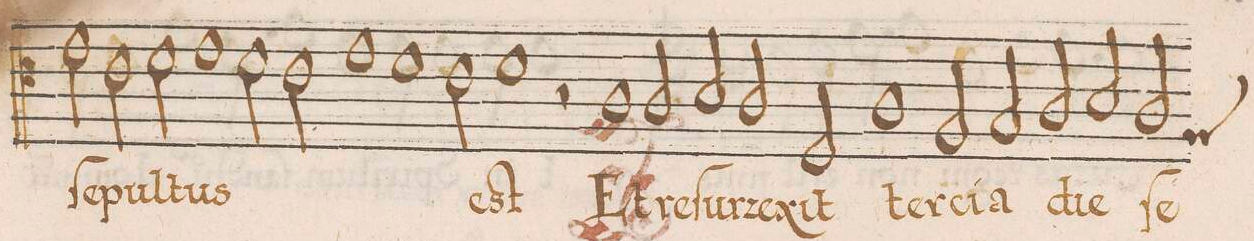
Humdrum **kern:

**kern	**text
*I"CANTVS	*
*clefC4	*
*k[]	*
*met(C|)	*
*M2/1	*
2e\	ſe-
2c\	-pul-
2d\	.
1e\	-tus
=87-	=87-
2d\	.
2c\	.
1e\	.
=88-	=88-
1d	.
2c\	.
=89-	=89-
1d	est
2r	.
1A\	Et
=90-	=90-
2A/	re-
2B/	-ſur-
2A/	-re-
=91-	=91-
2D/	-xit
1A	ter-
2F/	-ci-
=92-	=92-
2G/	-a
2A/	di-
2B/	-e
*custos:F	*
2A/	ſe-
=93-	=93-
*-	*-
